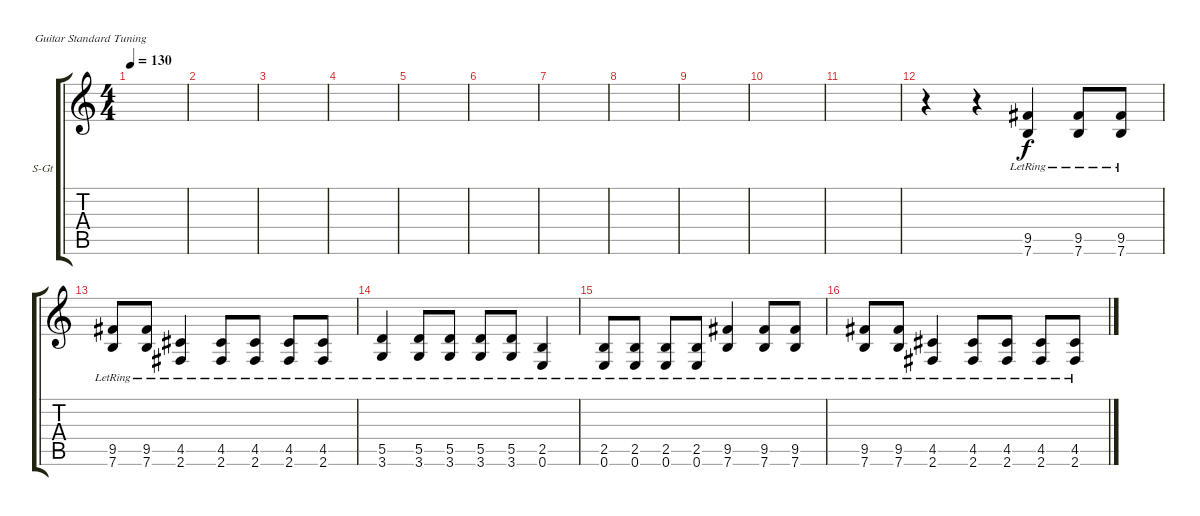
\bracketExtendMode groupsimilarinstruments
\firstSystemTrackNameOrientation horizontal
\otherSystemsTrackNameOrientation horizontal
\track ("Steel Guitar" "S-Gt") {instrument acousticguitarsteel}
\staff {score tabs}
\tuning (E4 B3 G3 D3 A2 E2)
\ts (4 4)
\tempo 130
\clef g2
\scale
0.333333
\ks c
|
\scale
0.333333 |
\scale
0.333333 |
\scale
0.333333 |
\scale
0.333333 |
\scale
0.333333 |
\scale
0.333333 |
\scale
0.333333 |
\scale
0.333333 |
\scale
0.333333 |
|
r.4 r.4 (7.6{lr} 9.5{lr}).4 (7.6{lr} 9.5{lr}).8 (7.6{lr} 9.5{lr}).8 |
(7.6{lr} 9.5{lr}).8 (7.6{lr} 9.5{lr}).8 (2.6{lr} 4.5{lr}).4 (4.5{lr} 2.6{lr}).8 (4.5{lr} 2.6{lr}).8 (4.5{lr} 2.6{lr}).8 (2.6{lr} 4.5{lr}).8 |
(3.6{lr} 5.5{lr}).4 (3.6{lr} 5.5{lr}).8 (3.6{lr} 5.5{lr}).8 (3.6{lr} 5.5{lr}).8 (5.5{lr} 3.6{lr}).8 (0.6{lr} 2.5{lr}).4 |
(2.5{lr} 0.6{lr}).8 (0.6{lr} 2.5{lr}).8 (2.5{lr} 0.6{lr}).8 (0.6{lr} 2.5{lr}).8 (7.6{lr} 9.5{lr}).4 (7.6{lr} 9.5{lr}).8 (7.6{lr} 9.5{lr}).8 |
(7.6{lr} 9.5{lr}).8 (7.6{lr} 9.5{lr}).8 (2.6{lr} 4.5{lr}).4 (4.5{lr} 2.6{lr}).8 (4.5{lr} 2.6{lr}).8 (4.5{lr} 2.6{lr}).8 (2.6{lr} 4.5{lr}).8
